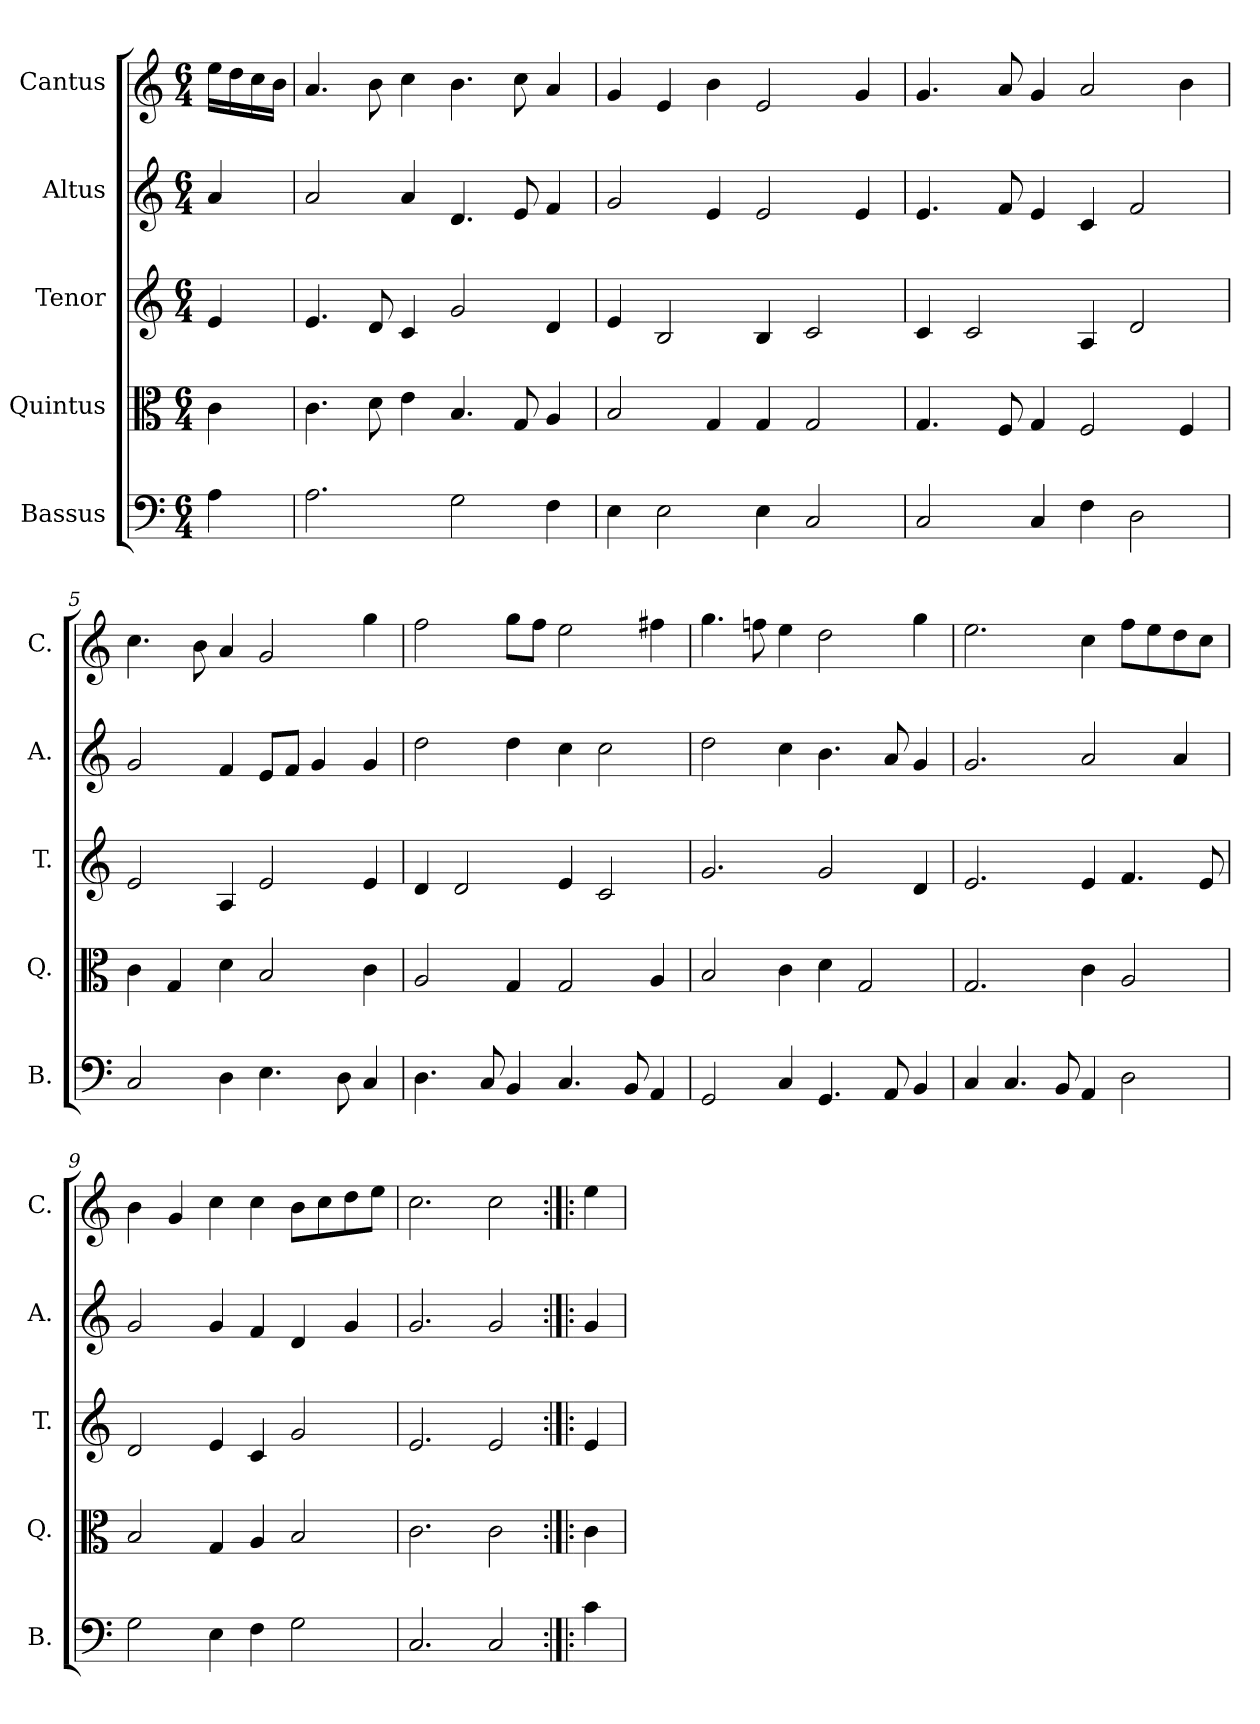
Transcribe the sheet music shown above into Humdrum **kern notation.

**kern	**kern	**kern	**kern	**kern
*part5	*part4	*part3	*part2	*part1
*staff5	*staff4	*staff3	*staff2	*staff1
*I"Bassus	*I"Quintus	*I"Tenor	*I"Altus	*I"Cantus
*I'B.	*I'Q.	*I'T.	*I'A.	*I'C.
*clefF4	*clefC3	*clefG2	*clefG2	*clefG2
*k[]	*k[]	*k[]	*k[]	*k[]
*C:	*C:	*C:	*C:	*C:
*M6/4	*M6/4	*M6/4	*M6/4	*M6/4
=1	=1	=1	=1	=1
4A\	4c\	4e/	4a/	16ee\LL
.	.	.	.	16dd\
.	.	.	.	16cc\
.	.	.	.	16b\JJ
=2	=2	=2	=2	=2
2.A\	4.c\	4.e/	2a/	4.a/
.	8d\	8d/	.	8b\
.	4e\	4c/	4a/	4cc\
2G\	4.B/	2g/	4.d/	4.b\
.	8G/	.	8e/	8cc\
4F\	4A/	4d/	4f/	4a/
=3	=3	=3	=3	=3
4E\	2B/	4e/	2g/	4g/
2E\	.	2B/	.	4e/
.	4G/	.	4e/	4b\
4E\	4G/	4B/	2e/	2e/
2C/	2G/	2c/	.	.
.	.	.	4e/	4g/
=4	=4	=4	=4	=4
2C/	4.G/	4c/	4.e/	4.g/
.	.	2c/	.	.
.	8F/	.	8f/	8a/
4C/	4G/	.	4e/	4g/
4F\	2F/	4A/	4c/	2a/
2D\	.	2d/	2f/	.
.	4F/	.	.	4b\
=5	=5	=5	=5	=5
2C/	4c\	2e/	2g/	4.cc\
.	4G/	.	.	.
.	.	.	.	8b\
4D\	4d\	4A/	4f/	4a/
4.E\	2B/	2e/	8e/L	2g/
.	.	.	8f/J	.
.	.	.	4g/	.
8D\	.	.	.	.
4C/	4c\	4e/	4g/	4gg\
=6	=6	=6	=6	=6
4.D\	2A/	4d/	2dd\	2ff\
.	.	2d/	.	.
8C/	.	.	.	.
4BB/	4G/	.	4dd\	8gg\L
.	.	.	.	8ff\J
4.C/	2G/	4e/	4cc\	2ee\
.	.	2c/	2cc\	.
8BB/	.	.	.	.
4AA/	4A/	.	.	4ff#X\
=7	=7	=7	=7	=7
2GG/	2B/	2.g/	2dd\	4.gg\
.	.	.	.	8ffn\
4C/	4c\	.	4cc\	4ee\
4.GG/	4d\	2g/	4.b\	2dd\
.	2G/	.	.	.
8AA/	.	.	8a/	.
4BB/	.	4d/	4g/	4gg\
!!LO:LB:g=z
=8	=8	=8	=8	=8
4C/	2.G/	2.e/	2.g/	2.ee\
4.C/	.	.	.	.
8BB/	.	.	.	.
4AA/	4c\	4e/	2a/	4cc\
2D\	2A/	4.f/	.	8ff\L
.	.	.	.	8ee\
.	.	.	4a/	8dd\
.	.	8e/	.	8cc\J
=9	=9	=9	=9	=9
2G\	2B/	2d/	2g/	4b\
.	.	.	.	4g/
4E\	4G/	4e/	4g/	4cc\
4F\	4A/	4c/	4f/	4cc\
2G\	2B/	2g/	4d/	8b\L
.	.	.	.	8cc\
.	.	.	4g/	8dd\
.	.	.	.	8ee\J
=10	=10	=10	=10	=10
2.C/	2.c\	2.e/	2.g/	2.cc\
2C/	2c\	2e/	2g/	2cc\
=11:|!|:	=11:|!|:	=11:|!|:	=11:|!|:	=11:|!|:
4c\	4c\	4e/	4g/	4ee\
=	=	=	=	=
*-	*-	*-	*-	*-
